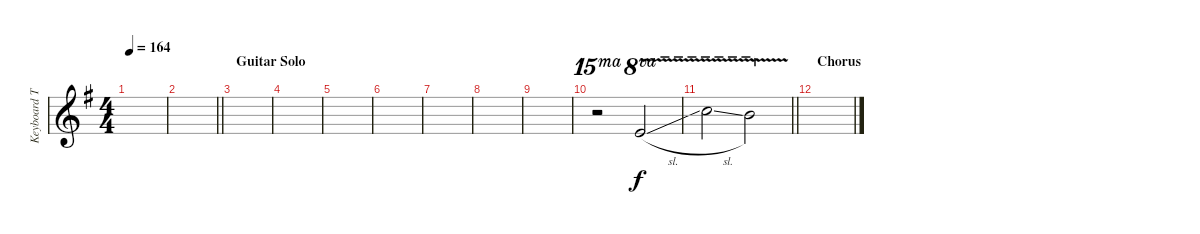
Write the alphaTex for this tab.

\track ("Keyboard Two" "Keyboard T") {instrument pad7halo}
\staff {score}
\tuning (E4 B3 G3 D3 A2 E2) {hide}
\ts (4 4)
\tempo 164
\clef g2
\ks eminor
|
\barLineRight lightlight
|
\section ("" "Guitar Solo")
|
|
|
|
|
|
|
r.2{ot 15ma} 17.2{v sl}.2{ot 8va} |
\barLineRight lightlight
25.2{v sl}.2{ot 8va} 24.2{v}.2{ot 8va} |
\section ("" "Chorus")
